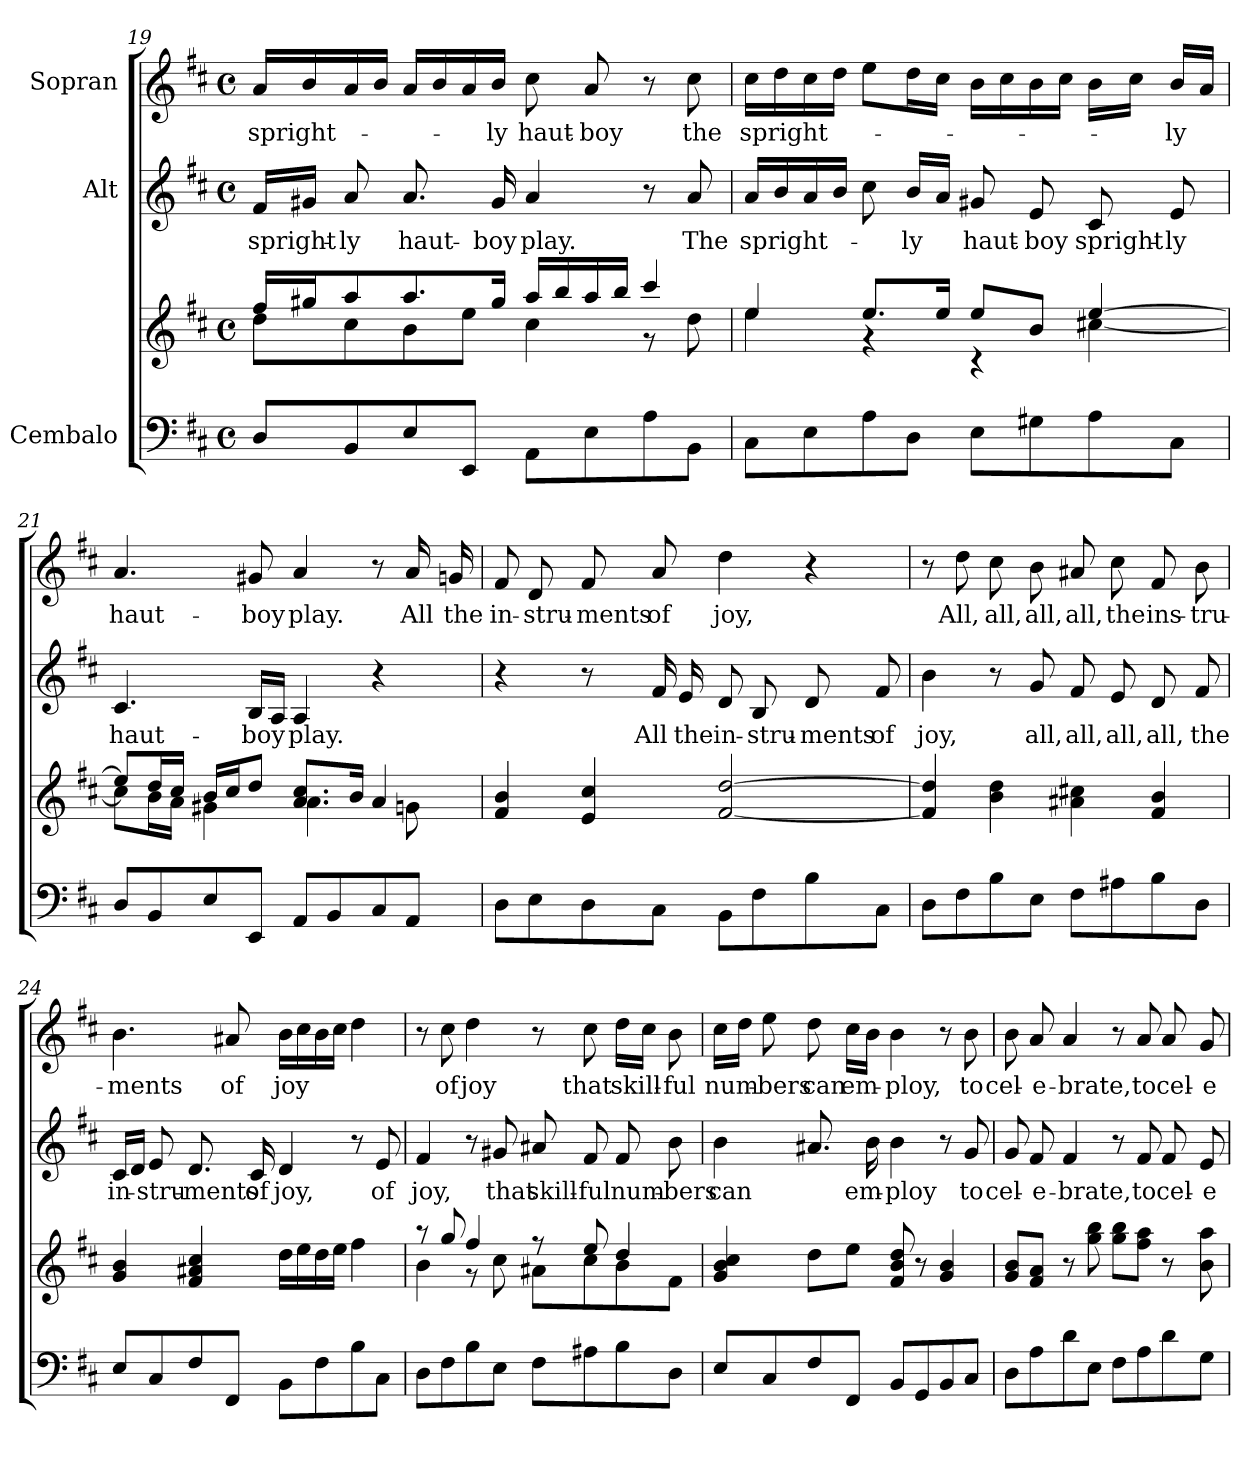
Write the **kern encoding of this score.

**kern	**kern	**kern	**text	**kern	**text
*part3	*part3	*part2	*part2	*part1	*part1
*staff4	*staff3	*staff2	*staff2	*staff1	*staff1
*I"Cembalo	*	*I"Alt	*	*I"Sopran	*
*clefF4	*clefG2	*clefG2	*	*clefG2	*
*k[f#c#]	*k[f#c#]	*k[f#c#]	*	*k[f#c#]	*
*M4/4	*M4/4	*M4/4	*	*M4/4	*
*met(c)	*met(c)	*met(c)	*	*met(c)	*
=19	=19	=19	=19	=19	=19
*	*^	*	*	*	*
!	!	!	!	!LO:LY:b	!	!LO:LY:b
8D/L	16ff#/LL	8dd\L	16f#/LL	spright-	16a/LL	spright-
.	16gg#X/J	.	16g#X/JJ	.	16b/	.
!	!	!	!	!LO:LY:b	!	!
8BB/	8aa/	8cc#\	8a/	-ly	16a/	.
.	.	.	.	.	16b/JJ	.
!	!	!	!	!LO:LY:b	!	!
8E/	8.aa/	8b\	8.a/	haut-	16a/LL	.
.	.	.	.	.	16b/	.
8EE/J	.	8ee\J	.	.	16a/	.
!	!	!	!	!LO:LY:b	!	!LO:LY:b
.	16gg#/Jk	.	16g#/	-boy	16b/JJ	-ly
!	!	!	!	!LO:LY:b	!	!LO:LY:b
8AA\L	16aa/LL	4cc#\	4a/	play.	8cc#\	haut-
.	16bb/	.	.	.	.	.
!	!	!	!	!	!	!LO:LY:b
8E\	16aa/	.	.	.	8a/	-boy
.	16bb/JJ	.	.	.	.	.
8A\	4ccc#/	8r	8r	.	8r	.
!	!	!	!	!LO:LY:b	!	!LO:LY:b
8BB\J	.	8dd\	8a/	The	8cc#\	the
!!LO:PB:g=z
=20	=20	=20	=20	=20	=20	=20
!	!	!	!	!LO:LY:b	!	!LO:LY:b
8C#\L	4ee/	4ee\	16a/LL	spright-	16cc#\LL	spright-
.	.	.	16b/	.	16dd\	.
8E\	.	.	16a/	.	16cc#\	.
.	.	.	16b/JJ	.	16dd\JJ	.
8A\	8.ee/L	4r	8cc#\	.	8ee\L	.
!	!	!	!	!LO:LY:b	!	!
8D\J	.	.	16b/LL	-ly	16dd\L	.
.	16ee/Jk	.	16a/JJ	.	16cc#\JJ	.
!	!	!	!	!LO:LY:b	!	!
8E\L	8ee/L	4r	8g#X/	haut-	16b\LL	.
.	.	.	.	.	16cc#\	.
!	!	!	!	!LO:LY:b	!	!
8G#X\	8b/J	.	8e/	-boy	16b\	.
.	.	.	.	.	16cc#\JJ	.
!	!	!	!	!LO:LY:b	!	!
8A\	[4ee/	[4cc#X\	8c#/	spright-	16b\LL	.
.	.	.	.	.	16cc#\JJ	.
!	!	!	!	!LO:LY:b	!	!LO:LY:b
8C#\J	.	.	8e/	-ly	16b/LL	-ly
.	.	.	.	.	16a/JJ	.
=21	=21	=21	=21	=21	=21	=21
!	!	!	!	!LO:LY:b	!	!LO:LY:b
8D/L	8ee/L]	8cc#\L]	4.c#/	haut-	4.a/	haut-
8BB/	16dd/L	16b\L	.	.	.	.
.	16cc#/JJ	16a\JJ	.	.	.	.
8E/	16b/LL	4g#X\	.	.	.	.
.	16cc#/J	.	.	.	.	.
!	!	!	!	!LO:LY:b	!	!LO:LY:b
8EE/J	8dd/J	.	16B/LL	-boy	8g#X/	-boy
.	.	.	16A/JJ	.	.	.
!	!	!	!	!LO:LY:b	!	!LO:LY:b
8AA/L	8.a/ 8.cc#/L	4.a\	4A/	play.	4a/	play.
8BB/	.	.	.	.	.	.
.	16b/Jk	.	.	.	.	.
8C#/	4a/	.	4r	.	8r	.
!	!	!	!	!	!	!LO:LY:b
8AA/J	.	8gn\	.	.	16a/	All
!	!	!	!	!	!	!LO:LY:b
.	.	.	.	.	16gn/	the
*	*v	*v	*	*	*	*
=22	=22	=22	=22	=22	=22
!	!	!	!	!	!LO:LY:b
8D\L	4f#/ 4b/	4r	.	8f#/	in-
!	!	!	!	!	!LO:LY:b
8E\	.	.	.	8d/	-stru-
!	!	!	!	!	!LO:LY:b
8D\	4e/ 4cc#/	8r	.	8f#/	-ments
!	!	!	!LO:LY:b	!	!LO:LY:b
8C#\J	.	16f#/	All	8a/	of
!	!	!	!LO:LY:b	!	!
.	.	16e/	the	.	.
!	!	!	!LO:LY:b	!	!LO:LY:b
8BB\L	[2f#/ [2dd/	8d/	in-	4dd\	joy,
!	!	!	!LO:LY:b	!	!
8F#\	.	8B/	-stru-	.	.
!	!	!	!LO:LY:b	!	!
8B\	.	8d/	-ments	4r	.
!	!	!	!LO:LY:b	!	!
8C#\J	.	8f#/	of	.	.
!!LO:LB:g=z
=23	=23	=23	=23	=23	=23
!	!	!	!LO:LY:b	!	!
8D\L	4f#/] 4dd/]	4b\	joy,	8r	.
!	!	!	!	!	!LO:LY:b
8F#\	.	.	.	8dd\	All,
!	!	!	!	!	!LO:LY:b
8B\	4b\ 4dd\	8r	.	8cc#\	all,
!	!	!	!LO:LY:b	!	!LO:LY:b
8E\J	.	8g/	all,	8b\	all,
!	!	!	!LO:LY:b	!	!LO:LY:b
8F#\L	4a#X\ 4cc#X\	8f#/	all,	8a#X/	all,
!	!	!	!LO:LY:b	!	!LO:LY:b
8A#X\	.	8e/	all,	8cc#\	the
!	!	!	!LO:LY:b	!	!LO:LY:b
8B\	4f#/ 4b/	8d/	all,	8f#/	ins-
!	!	!	!LO:LY:b	!	!LO:LY:b
8D\J	.	8f#/	the	8b\	-tru-
=24	=24	=24	=24	=24	=24
!	!	!	!LO:LY:b	!	!LO:LY:b
8E/L	4g/ 4b/	16c#/LL	in-	4.b\	-ments
.	.	16d/JJ	.	.	.
!	!	!	!LO:LY:b	!	!
8C#/	.	8e/	-stru-	.	.
!	!	!	!LO:LY:b	!	!
8F#/	4f#/ 4a#X/ 4cc#/	8.d/	-ments	.	.
!	!	!	!	!	!LO:LY:b
8FF#/J	.	.	.	8a#X/	of
!	!	!	!LO:LY:b	!	!
.	.	16c#/	of	.	.
!	!	!	!LO:LY:b	!	!LO:LY:b
8BB\L	16dd\LL	4d/	joy,	16b\LL	joy
.	16ee\	.	.	16cc#\	.
8F#\	16dd\	.	.	16b\	.
.	16ee\JJ	.	.	16cc#\JJ	.
8B\	4ff#\	8r	.	4dd\	.
!	!	!	!LO:LY:b	!	!
8C#\J	.	8e/	of	.	.
=25	=25	=25	=25	=25	=25
*	*^	*	*	*	*
!	!	!	!	!LO:LY:b	!	!
8D\L	8r	4b\	4f#/	joy,	8r	.
!	!	!	!	!	!	!LO:LY:b
8F#\	8gg/	.	.	.	8cc#\	of
!	!	!	!	!	!	!LO:LY:b
8B\	4ff#/	8r	8r	.	4dd\	joy
!	!	!	!	!LO:LY:b	!	!
8E\J	.	8cc#\	8g#X/	that	.	.
!	!	!	!	!LO:LY:b	!	!
8F#\L	8r	8a#X\L	8a#X/	skill-	8r	.
!	!	!	!	!LO:LY:b	!	!LO:LY:b
8A#X\	8ee/	8cc#\	8f#/	-ful	8cc#\	that
!	!	!	!	!LO:LY:b	!	!LO:LY:b
8B\	4dd/	8b\	8f#/	num-	16dd\LL	skill-
.	.	.	.	.	16cc#\JJ	.
!	!	!	!	!LO:LY:b	!	!LO:LY:b
8D\J	.	8f#\J	8b\	-bers	8b\	-ful
!!LO:LB:g=z
=26	=26	=26	=26	=26	=26	=26
!	!	!	!	!LO:LY:b	!	!LO:LY:b
*	*v	*v	*	*	*	*
8E/L	4g/ 4b/ 4cc#/	4b\	can	16cc#\LL	num-
.	.	.	.	16dd\JJ	.
!	!	!	!	!	!LO:LY:b
8C#/	.	.	.	8ee\	-bers
!	!	!	!	!	!LO:LY:b
8F#/	8dd\L	8.a#X/	.	8dd\	can
!	!	!	!	!	!LO:LY:b
8FF#/J	8ee\J	.	.	16cc#\LL	em-
!	!	!	!LO:LY:b	!	!
.	.	16b\	em-	16b\JJ	.
!	!	!	!LO:LY:b	!	!LO:LY:b
8BB/L	8f#/ 8b/ 8dd/	4b\	-ploy	4b\	-ploy,
8GG/	8r	.	.	.	.
8BB/	4g/ 4b/	8r	.	8r	.
!	!	!	!LO:LY:b	!	!LO:LY:b
8C#/J	.	8g/	to	8b\	to
=27	=27	=27	=27	=27	=27
!	!	!	!LO:LY:b	!	!LO:LY:b
8D\L	8g/ 8b/L	8g/	cel-	8b\	cel-
!	!	!	!LO:LY:b	!	!LO:LY:b
8A\	8f#/ 8a/J	8f#/	-e-	8a/	-e-
!	!	!	!LO:LY:b	!	!LO:LY:b
8d\	8r	4f#/	-brate,	4a/	-brate,
8E\J	8gg\ 8bb\	.	.	.	.
8F#\L	8gg\ 8bb\L	8r	.	8r	.
!	!	!	!LO:LY:b	!	!LO:LY:b
8A\	8ff#\ 8aa\J	8f#/	to	8a/	to
!	!	!	!LO:LY:b	!	!LO:LY:b
8d\	8r	8f#/	cel-	8a/	cel-
!	!	!	!LO:LY:b	!	!LO:LY:b
8G\J	8b\ 8aa\	8e/	-e-	8g/	-e-
=	=	=	=	=	=
*-	*-	*-	*-	*-	*-
